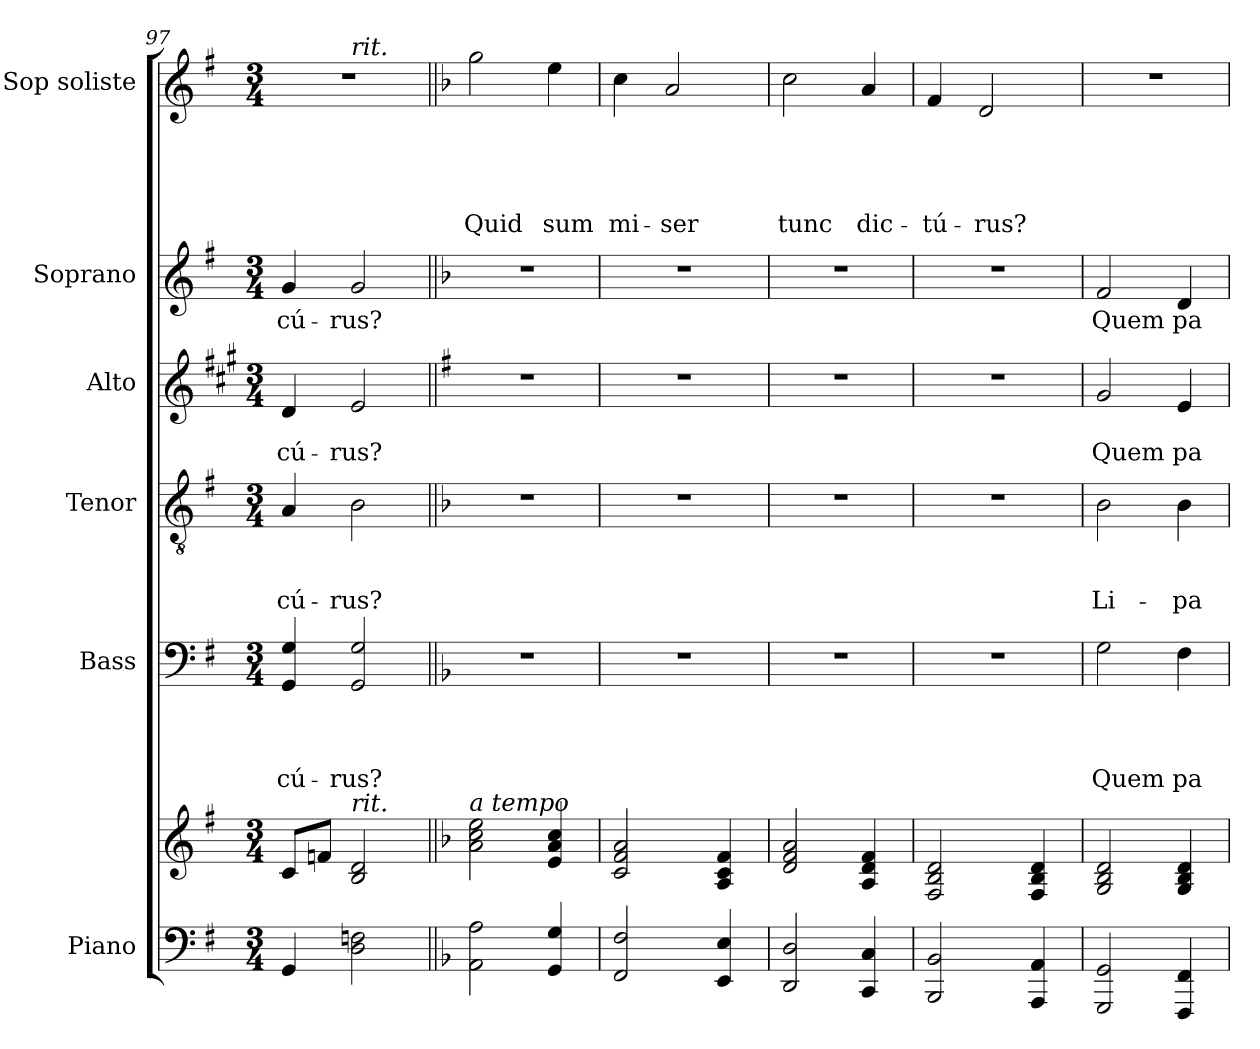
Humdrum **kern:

**kern	**kern	**kern	**text	**text	**text	**text	**kern	**text	**text	**text	**kern	**text	**text	**kern	**text	**kern	**text	**text	**text	**text	**text
*part6	*part6	*part5	*part5	*part5	*part5	*part5	*part4	*part4	*part4	*part4	*part3	*part3	*part3	*part2	*part2	*part1	*part1	*part1	*part1	*part1	*part1
*staff7	*staff6	*staff5	*staff5	*staff5	*staff5	*staff5	*staff4	*staff4	*staff4	*staff4	*staff3	*staff3	*staff3	*staff2	*staff2	*staff1	*staff1	*staff1	*staff1	*staff1	*staff1
*I"Piano	*	*I"Bass	*	*	*	*	*I"Tenor	*	*	*	*I"Alto	*	*	*I"Soprano	*	*I"Sop soliste	*	*	*	*	*
*	*	*I'B	*	*	*	*	*I'T	*	*	*	*I'A	*	*	*I'S	*	*I'Sol	*	*	*	*	*
!!LO:LB:g=z
*clefF4	*clefG2	*clefF4	*	*	*	*	*clefGv2	*	*	*	*clefG2	*	*	*clefG2	*	*clefG2	*	*	*	*	*
*	*	*	*	*	*	*	*	*	*	*	*ITrd1c2	*	*	*	*	*	*	*	*	*	*
*k[f#]	*k[f#]	*k[f#]	*	*	*	*	*k[f#]	*	*	*	*k[f#]	*	*	*k[f#]	*	*k[f#]	*	*	*	*	*
*e:	*e:	*e:	*	*	*	*	*e:	*	*	*	*e:	*	*	*e:	*	*e:	*	*	*	*	*
*M3/4	*M3/4	*M3/4	*	*	*	*	*M3/4	*	*	*	*M3/4	*	*	*M3/4	*	*M3/4	*	*	*	*	*
=97	=97	=97	=97	=97	=97	=97	=97	=97	=97	=97	=97	=97	=97	=97	=97	=97	=97	=97	=97	=97	=97
!	!	!	!	!	!	!LO:LY:b	!	!	!	!	!	!	!	!	!	!	!	!	!	!	!
!	!	!	!	!	!	!	!	!	!	!LO:LY:b	!	!	!	!	!	!	!	!	!	!	!
!	!	!	!	!	!	!	!	!	!	!	!	!	!LO:LY:b	!	!	!	!	!	!	!	!
!	!	!	!	!	!	!	!	!	!	!	!	!	!	!	!LO:LY:b	!	!	!	!	!	!
*	*	*	*	*	*	*	*	*	*	*	*	*	*	*	*	*^	*	*	*	*	*
4GG/	8c/L	4GG/ 4G/	.	.	.	-cú-	4A/	.	.	-cú-	4c/	.	-cú-	4g/	-cú-	2.r	4ryy	.	.	.	.	.
.	8fn/J	.	.	.	.	.	.	.	.	.	.	.	.	.	.	.	.	.	.	.	.	.
!	!	!	!	!	!	!LO:LY:b	!	!	!	!	!	!	!	!	!	!	!	!	!	!	!	!
!	!	!	!	!	!	!	!	!	!	!LO:LY:b	!	!	!	!	!	!	!	!	!	!	!	!
!	!	!	!	!	!	!	!	!	!	!	!	!	!LO:LY:b	!	!	!	!	!	!	!	!	!
!	!	!	!	!	!	!	!	!	!	!	!	!	!	!	!	!	!LO:TX:a:i:t=rit.	!	!	!	!	!
!	!LO:TX:a:i:t=rit.	!	!	!	!	!	!	!	!	!	!	!	!	!	!	!	!	!	!	!	!	!
!	!	!	!	!	!	!	!	!	!	!	!	!	!	!	!LO:LY:b	!	!	!	!	!	!	!
2D\ 2Fn\	2B/ 2d/	2GG/ 2G/	.	.	.	-rus?	2B\	.	.	-rus?	2d/	.	-rus?	2g/	-rus?	.	2ryy	.	.	.	.	.
*	*	*	*	*	*	*	*	*	*	*	*	*	*	*	*	*v	*v	*	*	*	*	*
=98||	=98||	=98||	=98||	=98||	=98||	=98||	=98||	=98||	=98||	=98||	=98||	=98||	=98||	=98||	=98||	=98||	=98||	=98||	=98||	=98||	=98||
*k[b-]	*k[b-]	*k[b-]	*	*	*	*	*k[b-]	*	*	*	*k[b-]	*	*	*k[b-]	*	*k[b-]	*	*	*	*	*
*d:	*d:	*d:	*	*	*	*	*d:	*	*	*	*d:	*	*	*d:	*	*d:	*	*	*	*	*
*	*	*	*	*	*	*	*	*	*	*	*	*	*	*	*	*^	*	*	*	*	*
!	!	!	!	!	!	!	!	!	!	!	!	!	!	!	!	!LO:TX:a:i:t=a tempo	!	!	!	!	!	!
!	!LO:TX:a:i:t=a tempo	!	!	!	!	!	!	!	!	!	!	!	!	!	!	!	!	!	!	!	!	!
!	!	!	!	!	!	!	!	!	!	!	!	!	!	!	!	!	!	!	!	!	!	!LO:LY:b
*	*	*	*	*	*	*	*	*	*	*	*	*	*	*	*	*v	*v	*	*	*	*	*
2AA\ 2A\	2a\ 2cc\ 2ee\	2.r	.	.	.	.	2.r	.	.	.	2.r	.	.	2.r	.	2gg\	.	.	.	.	Quid
!	!	!	!	!	!	!	!	!	!	!	!	!	!	!	!	!	!	!	!	!	!LO:LY:b
4GG/ 4G/	4e/ 4a/ 4cc/	.	.	.	.	.	.	.	.	.	.	.	.	.	.	4ee\	.	.	.	.	sum
=99	=99	=99	=99	=99	=99	=99	=99	=99	=99	=99	=99	=99	=99	=99	=99	=99	=99	=99	=99	=99	=99
!	!	!	!	!	!	!	!	!	!	!	!	!	!	!	!	!	!	!	!	!	!LO:LY:b
2FF/ 2F/	2c/ 2f/ 2a/	2.r	.	.	.	.	2.r	.	.	.	2.r	.	.	2.r	.	4cc\	.	.	.	.	mi-
!	!	!	!	!	!	!	!	!	!	!	!	!	!	!	!	!	!	!	!	!	!LO:LY:b
.	.	.	.	.	.	.	.	.	.	.	.	.	.	.	.	2a/	.	.	.	.	-ser
4EE/ 4E/	4A/ 4c/ 4f/	.	.	.	.	.	.	.	.	.	.	.	.	.	.	.	.	.	.	.	.
=100	=100	=100	=100	=100	=100	=100	=100	=100	=100	=100	=100	=100	=100	=100	=100	=100	=100	=100	=100	=100	=100
!	!	!	!	!	!	!	!	!	!	!	!	!	!	!	!	!	!	!	!	!	!LO:LY:b
2DD/ 2D/	2d/ 2f/ 2a/	2.r	.	.	.	.	2.r	.	.	.	2.r	.	.	2.r	.	2cc\	.	.	.	.	tunc
!	!	!	!	!	!	!	!	!	!	!	!	!	!	!	!	!	!	!	!	!	!LO:LY:b
4CC/ 4C/	4A/ 4d/ 4f/	.	.	.	.	.	.	.	.	.	.	.	.	.	.	4a/	.	.	.	.	dic-
=101	=101	=101	=101	=101	=101	=101	=101	=101	=101	=101	=101	=101	=101	=101	=101	=101	=101	=101	=101	=101	=101
!	!	!	!	!	!	!	!	!	!	!	!	!	!	!	!	!	!	!	!	!	!LO:LY:b
2BBB-/ 2BB-/	2F/ 2B-/ 2d/	2.r	.	.	.	.	2.r	.	.	.	2.r	.	.	2.r	.	4f/	.	.	.	.	-tú-
!	!	!	!	!	!	!	!	!	!	!	!	!	!	!	!	!	!	!	!	!	!LO:LY:b
.	.	.	.	.	.	.	.	.	.	.	.	.	.	.	.	2d/	.	.	.	.	-rus?
4AAA/ 4AA/	4F/ 4B-/ 4d/	.	.	.	.	.	.	.	.	.	.	.	.	.	.	.	.	.	.	.	.
=102	=102	=102	=102	=102	=102	=102	=102	=102	=102	=102	=102	=102	=102	=102	=102	=102	=102	=102	=102	=102	=102
!	!	!	!	!	!	!LO:LY:b	!	!	!	!	!	!	!	!	!	!	!	!	!	!	!
!	!	!	!	!	!	!	!	!	!	!LO:LY:b	!	!	!	!	!	!	!	!	!	!	!
!	!	!	!	!	!	!	!	!	!	!	!	!	!LO:LY:b	!	!	!	!	!	!	!	!
!	!	!	!	!	!	!	!	!	!	!	!	!	!	!	!LO:LY:b	!	!	!	!	!	!
2GGG/ 2GG/	2G/ 2B-/ 2d/	2G\	.	.	.	Quem	2B-\	.	.	Li-	2f/	.	Quem	2f/	Quem	2.r	.	.	.	.	.
!	!	!	!	!	!	!LO:LY:b	!	!	!	!	!	!	!	!	!	!	!	!	!	!	!
!	!	!	!	!	!	!	!	!	!	!LO:LY:b	!	!	!	!	!	!	!	!	!	!	!
!	!	!	!	!	!	!	!	!	!	!	!	!	!LO:LY:b	!	!	!	!	!	!	!	!
!	!	!	!	!	!	!	!	!	!	!	!	!	!	!	!LO:LY:b	!	!	!	!	!	!
4FFF/ 4FF/	4G/ 4B-/ 4d/	4F\	.	.	.	pa-	4B-\	.	.	-pa-	4d/	.	pa-	4d/	pa-	.	.	.	.	.	.
=	=	=	=	=	=	=	=	=	=	=	=	=	=	=	=	=	=	=	=	=	=
*-	*-	*-	*-	*-	*-	*-	*-	*-	*-	*-	*-	*-	*-	*-	*-	*-	*-	*-	*-	*-	*-
